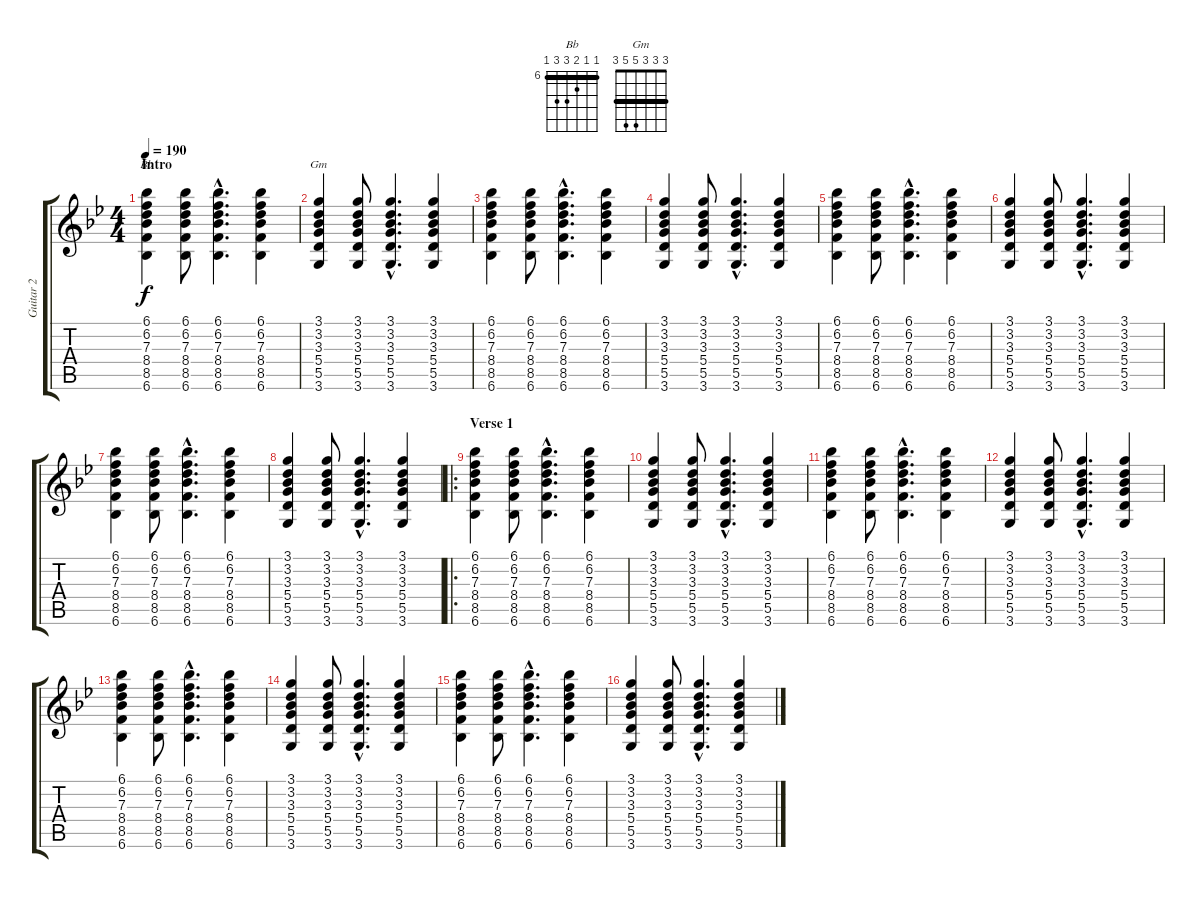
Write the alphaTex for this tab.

\track ("Guitar 2" "Guitar 2") {instrument electricguitarclean}
\staff {score tabs}
\tuning (E4 B3 G3 D3 A2 E2) {hide}
\chord ("Bb" 6 6 7 8 8 6) {firstfret 6 barre 6}
\chord ("Gm" 3 3 3 5 5 3) {barre 3}
\ts (4 4)
\section ("" "Intro")
\tempo 190
\clef g2
\ks bb
(6.1 6.2 7.3 8.4 8.5 6.6).4{ch "Bb" dy f instrument electricguitarclean} (6.1 6.2 7.3 8.4 8.5 6.6).8 (6.1{hac} 6.2{hac} 7.3{hac} 8.4{hac} 8.5{hac} 6.6{hac}).4{d} (6.1 6.2 7.3 8.4 8.5 6.6).4 |
(3.1 3.2 3.3 5.4 5.5 3.6).4{ch "Gm"} (3.1 3.2 3.3 5.4 5.5 3.6).8 (3.1{hac} 3.2{hac} 3.3{hac} 5.4{hac} 5.5{hac} 3.6{hac}).4{d} (3.1 3.2 3.3 5.4 5.5 3.6).4 |
(6.1 6.2 7.3 8.4 8.5 6.6).4 (6.1 6.2 7.3 8.4 8.5 6.6).8 (6.1{hac} 6.2{hac} 7.3{hac} 8.4{hac} 8.5{hac} 6.6{hac}).4{d} (6.1 6.2 7.3 8.4 8.5 6.6).4 |
(3.1 3.2 3.3 5.4 5.5 3.6).4 (3.1 3.2 3.3 5.4 5.5 3.6).8 (3.1{hac} 3.2{hac} 3.3{hac} 5.4{hac} 5.5{hac} 3.6{hac}).4{d} (3.1 3.2 3.3 5.4 5.5 3.6).4 |
(6.1 6.2 7.3 8.4 8.5 6.6).4 (6.1 6.2 7.3 8.4 8.5 6.6).8 (6.1{hac} 6.2{hac} 7.3{hac} 8.4{hac} 8.5{hac} 6.6{hac}).4{d} (6.1 6.2 7.3 8.4 8.5 6.6).4 |
(3.1 3.2 3.3 5.4 5.5 3.6).4 (3.1 3.2 3.3 5.4 5.5 3.6).8 (3.1{hac} 3.2{hac} 3.3{hac} 5.4{hac} 5.5{hac} 3.6{hac}).4{d} (3.1 3.2 3.3 5.4 5.5 3.6).4 |
(6.1 6.2 7.3 8.4 8.5 6.6).4 (6.1 6.2 7.3 8.4 8.5 6.6).8 (6.1{hac} 6.2{hac} 7.3{hac} 8.4{hac} 8.5{hac} 6.6{hac}).4{d} (6.1 6.2 7.3 8.4 8.5 6.6).4 |
(3.1 3.2 3.3 5.4 5.5 3.6).4 (3.1 3.2 3.3 5.4 5.5 3.6).8 (3.1{hac} 3.2{hac} 3.3{hac} 5.4{hac} 5.5{hac} 3.6{hac}).4{d} (3.1 3.2 3.3 5.4 5.5 3.6).4 |
\ro
\section ("" "Verse 1")
(6.1 6.2 7.3 8.4 8.5 6.6).4 (6.1 6.2 7.3 8.4 8.5 6.6).8 (6.1{hac} 6.2{hac} 7.3{hac} 8.4{hac} 8.5{hac} 6.6{hac}).4{d} (6.1 6.2 7.3 8.4 8.5 6.6).4 |
(3.1 3.2 3.3 5.4 5.5 3.6).4 (3.1 3.2 3.3 5.4 5.5 3.6).8 (3.1{hac} 3.2{hac} 3.3{hac} 5.4{hac} 5.5{hac} 3.6{hac}).4{d} (3.1 3.2 3.3 5.4 5.5 3.6).4 |
(6.1 6.2 7.3 8.4 8.5 6.6).4 (6.1 6.2 7.3 8.4 8.5 6.6).8 (6.1{hac} 6.2{hac} 7.3{hac} 8.4{hac} 8.5{hac} 6.6{hac}).4{d} (6.1 6.2 7.3 8.4 8.5 6.6).4 |
(3.1 3.2 3.3 5.4 5.5 3.6).4 (3.1 3.2 3.3 5.4 5.5 3.6).8 (3.1{hac} 3.2{hac} 3.3{hac} 5.4{hac} 5.5{hac} 3.6{hac}).4{d} (3.1 3.2 3.3 5.4 5.5 3.6).4 |
(6.1 6.2 7.3 8.4 8.5 6.6).4 (6.1 6.2 7.3 8.4 8.5 6.6).8 (6.1{hac} 6.2{hac} 7.3{hac} 8.4{hac} 8.5{hac} 6.6{hac}).4{d} (6.1 6.2 7.3 8.4 8.5 6.6).4 |
(3.1 3.2 3.3 5.4 5.5 3.6).4 (3.1 3.2 3.3 5.4 5.5 3.6).8 (3.1{hac} 3.2{hac} 3.3{hac} 5.4{hac} 5.5{hac} 3.6{hac}).4{d} (3.1 3.2 3.3 5.4 5.5 3.6).4 |
(6.1 6.2 7.3 8.4 8.5 6.6).4 (6.1 6.2 7.3 8.4 8.5 6.6).8 (6.1{hac} 6.2{hac} 7.3{hac} 8.4{hac} 8.5{hac} 6.6{hac}).4{d} (6.1 6.2 7.3 8.4 8.5 6.6).4 |
(3.1 3.2 3.3 5.4 5.5 3.6).4 (3.1 3.2 3.3 5.4 5.5 3.6).8 (3.1{hac} 3.2{hac} 3.3{hac} 5.4{hac} 5.5{hac} 3.6{hac}).4{d} (3.1 3.2 3.3 5.4 5.5 3.6).4
